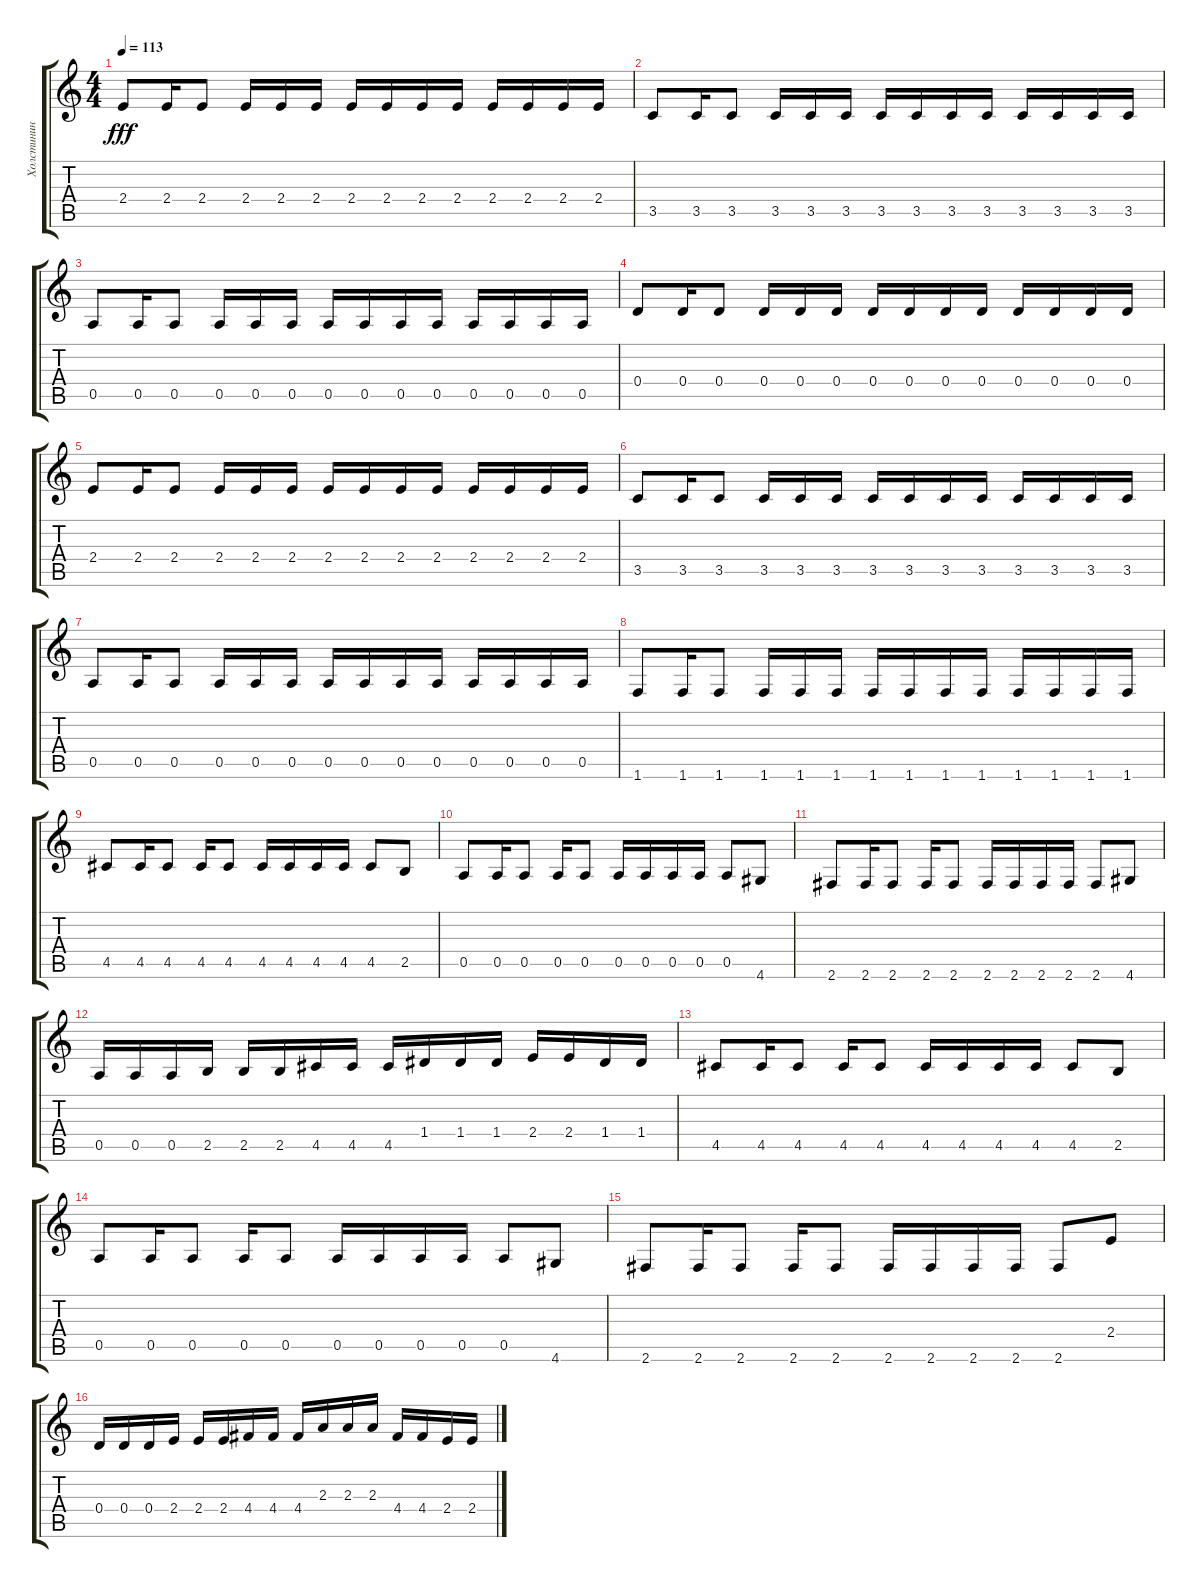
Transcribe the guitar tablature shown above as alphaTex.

\track ("Холстинин" "Холстинин") {instrument distortionguitar}
\staff {score tabs}
\tuning (E4 B3 G3 D3 A2 E2) {hide}
\ts (4 4)
\tempo 113
\clef g2
\ks c
2.4.8{dy fff} 2.4.16 2.4.8 2.4.16 2.4.16 2.4.16 2.4.16 2.4.16 2.4.16 2.4.16 2.4.16 2.4.16 2.4.16 2.4.16 |
3.5.8 3.5.16 3.5.8 3.5.16 3.5.16 3.5.16 3.5.16 3.5.16 3.5.16 3.5.16 3.5.16 3.5.16 3.5.16 3.5.16 |
0.5.8 0.5.16 0.5.8 0.5.16 0.5.16 0.5.16 0.5.16 0.5.16 0.5.16 0.5.16 0.5.16 0.5.16 0.5.16 0.5.16 |
0.4.8 0.4.16 0.4.8 0.4.16 0.4.16 0.4.16 0.4.16 0.4.16 0.4.16 0.4.16 0.4.16 0.4.16 0.4.16 0.4.16 |
2.4.8 2.4.16 2.4.8 2.4.16 2.4.16 2.4.16 2.4.16 2.4.16 2.4.16 2.4.16 2.4.16 2.4.16 2.4.16 2.4.16 |
3.5.8 3.5.16 3.5.8 3.5.16 3.5.16 3.5.16 3.5.16 3.5.16 3.5.16 3.5.16 3.5.16 3.5.16 3.5.16 3.5.16 |
0.5.8 0.5.16 0.5.8 0.5.16 0.5.16 0.5.16 0.5.16 0.5.16 0.5.16 0.5.16 0.5.16 0.5.16 0.5.16 0.5.16 |
1.6.8 1.6.16 1.6.8 1.6.16 1.6.16 1.6.16 1.6.16 1.6.16 1.6.16 1.6.16 1.6.16 1.6.16 1.6.16 1.6.16 |
4.5.8 4.5.16 4.5.8 4.5.16 4.5.8 4.5.16 4.5.16 4.5.16 4.5.16 4.5.8 2.5.8 |
0.5.8 0.5.16 0.5.8 0.5.16 0.5.8 0.5.16 0.5.16 0.5.16 0.5.16 0.5.8 4.6.8 |
2.6.8 2.6.16 2.6.8 2.6.16 2.6.8 2.6.16 2.6.16 2.6.16 2.6.16 2.6.8 4.6.8 |
0.5.16 0.5.16 0.5.16 2.5.16 2.5.16 2.5.16 4.5.16 4.5.16 4.5.16 1.4.16 1.4.16 1.4.16 2.4.16 2.4.16 1.4.16 1.4.16 |
4.5.8 4.5.16 4.5.8 4.5.16 4.5.8 4.5.16 4.5.16 4.5.16 4.5.16 4.5.8 2.5.8 |
0.5.8 0.5.16 0.5.8 0.5.16 0.5.8 0.5.16 0.5.16 0.5.16 0.5.16 0.5.8 4.6.8 |
2.6.8 2.6.16 2.6.8 2.6.16 2.6.8 2.6.16 2.6.16 2.6.16 2.6.16 2.6.8 2.4.8 |
0.4.16 0.4.16 0.4.16 2.4.16 2.4.16 2.4.16 4.4.16 4.4.16 4.4.16 2.3.16 2.3.16 2.3.16 4.4.16 4.4.16 2.4.16 2.4.16
